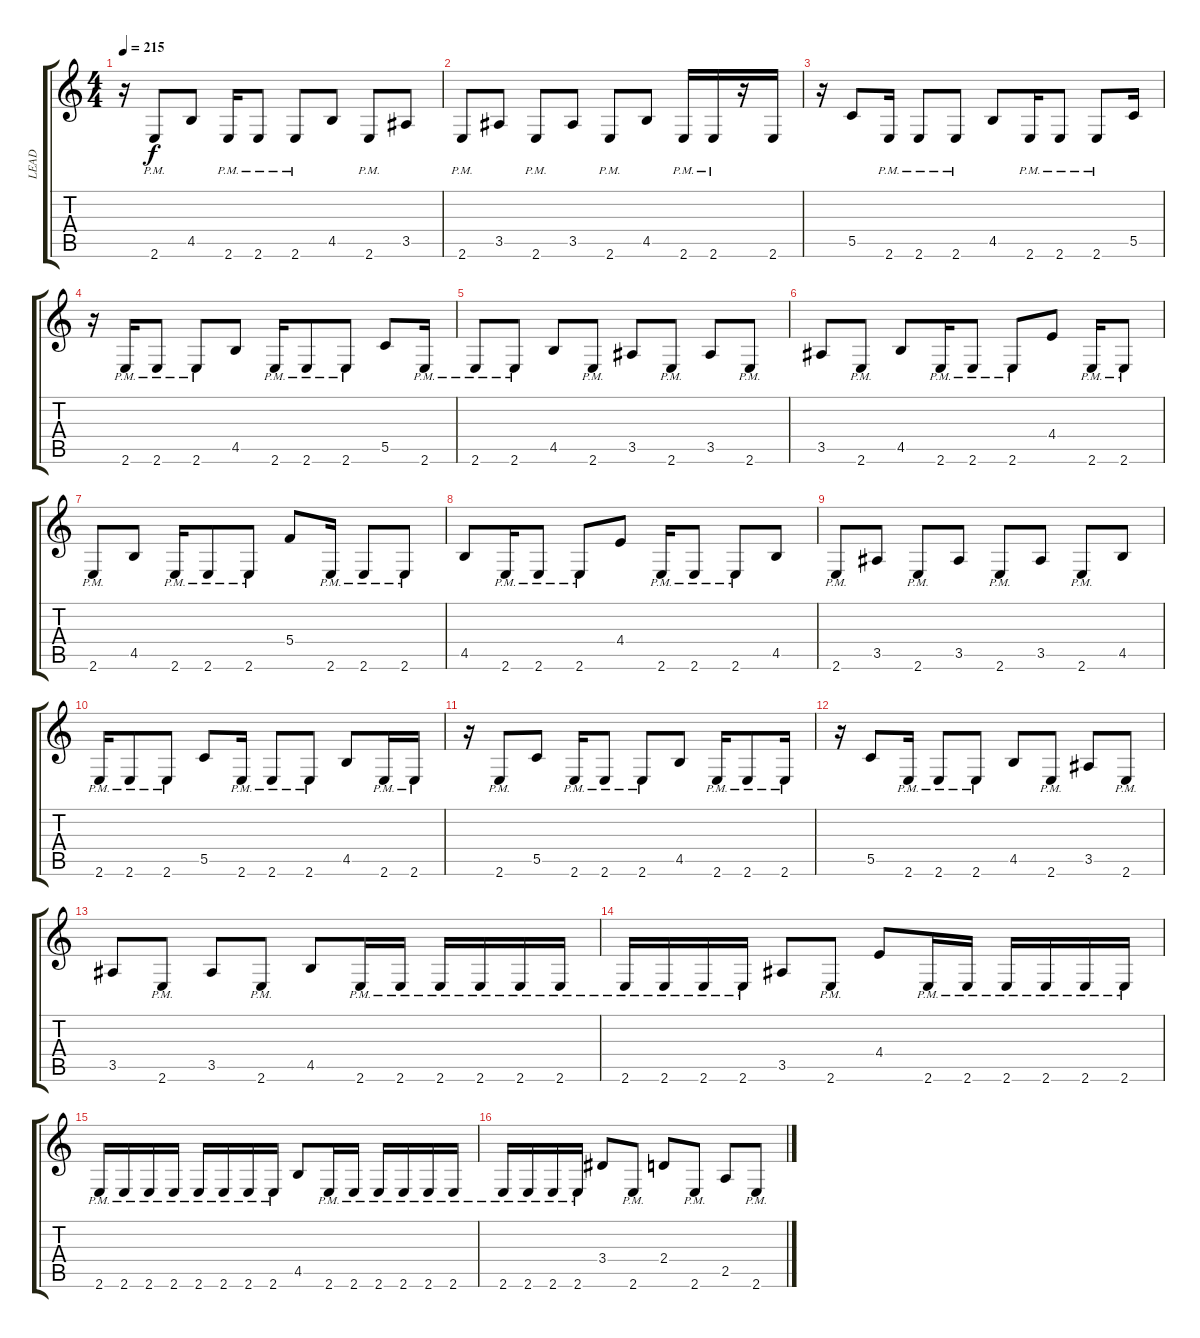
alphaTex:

\track ("LEAD" "LEAD") {instrument overdrivenguitar}
\staff {score tabs}
\tuning (D4 A3 F3 C3 G2 D2) {hide}
\ts (4 4)
\tempo 215
\clef g2
\ks c
r.16{dy f} 2.6{pm}.8 4.5.8 2.6{pm}.16 2.6{pm}.8 2.6{pm}.8 4.5.8 2.6{pm}.8 3.5.8 |
2.6{pm}.8 3.5.8 2.6{pm}.8 3.5.8 2.6{pm}.8 4.5.8 2.6{pm}.16 2.6{pm}.16 r.16 2.6.16 |
r.16 5.5.8 2.6{pm}.16 2.6{pm}.8 2.6{pm}.8 4.5.8 2.6{pm}.16 2.6{pm}.8 2.6{pm}.8 5.5.16 |
r.16 2.6{pm}.16 2.6{pm}.8 2.6{pm}.8 4.5.8 2.6{pm}.16 2.6{pm}.8 2.6{pm}.8 5.5.8 2.6{pm}.16 |
2.6{pm}.8 2.6{pm}.8 4.5.8 2.6{pm}.8 3.5.8 2.6{pm}.8 3.5.8 2.6{pm}.8 |
3.5.8 2.6{pm}.8 4.5.8 2.6{pm}.16 2.6{pm}.8 2.6{pm}.8 4.4.8 2.6{pm}.16 2.6{pm}.8 |
2.6{pm}.8 4.5.8 2.6{pm}.16 2.6{pm}.8 2.6{pm}.8 5.4.8 2.6{pm}.16 2.6{pm}.8 2.6{pm}.8 |
4.5.8 2.6{pm}.16 2.6{pm}.8 2.6{pm}.8 4.4.8 2.6{pm}.16 2.6{pm}.8 2.6{pm}.8 4.5.8 |
2.6{pm}.8 3.5.8 2.6{pm}.8 3.5.8 2.6{pm}.8 3.5.8 2.6{pm}.8 4.5.8 |
2.6{pm}.16 2.6{pm}.8 2.6{pm}.8 5.5.8 2.6{pm}.16 2.6{pm}.8 2.6{pm}.8 4.5.8 2.6{pm}.16 2.6{pm}.16 |
r.16 2.6{pm}.8 5.5.8 2.6{pm}.16 2.6{pm}.8 2.6{pm}.8 4.5.8 2.6{pm}.16 2.6{pm}.8 2.6{pm}.16 |
r.16 5.5.8 2.6{pm}.16 2.6{pm}.8 2.6{pm}.8 4.5.8 2.6{pm}.8 3.5.8 2.6{pm}.8 |
3.5.8 2.6{pm}.8 3.5.8 2.6{pm}.8 4.5.8 2.6{pm}.16 2.6{pm}.16 2.6{pm}.16 2.6{pm}.16 2.6{pm}.16 2.6{pm}.16 |
2.6{pm}.16 2.6{pm}.16 2.6{pm}.16 2.6{pm}.16 3.5.8 2.6{pm}.8 4.4.8 2.6{pm}.16 2.6{pm}.16 2.6{pm}.16 2.6{pm}.16 2.6{pm}.16 2.6{pm}.16 |
2.6{pm}.16 2.6{pm}.16 2.6{pm}.16 2.6{pm}.16 2.6{pm}.16 2.6{pm}.16 2.6{pm}.16 2.6{pm}.16 4.5.8 2.6{pm}.16 2.6{pm}.16 2.6{pm}.16 2.6{pm}.16 2.6{pm}.16 2.6{pm}.16 |
2.6{pm}.16 2.6{pm}.16 2.6{pm}.16 2.6{pm}.16 3.4.8 2.6{pm}.8 2.4.8 2.6{pm}.8 2.5.8 2.6{pm}.8
